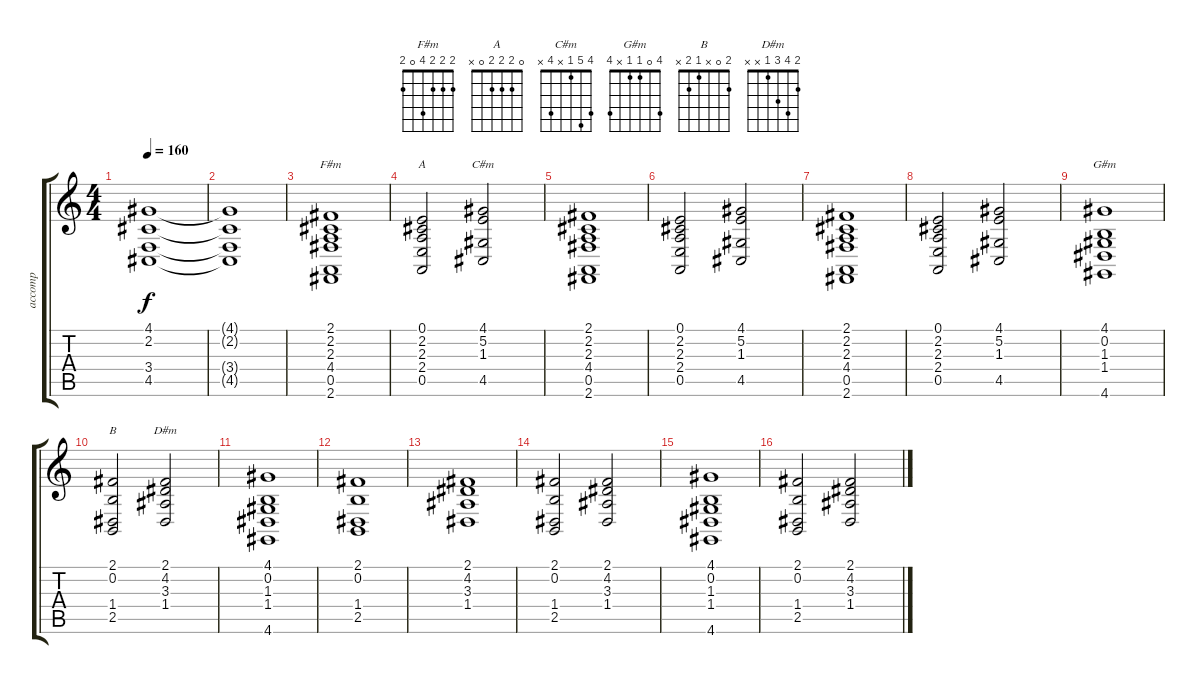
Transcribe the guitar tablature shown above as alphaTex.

\track ("accomp" "accomp") {instrument stringensemble1}
\staff {score tabs}
\tuning (E4 B3 G3 D3 A2 E2) {hide}
\chord ("F#m" 2 2 2 4 0 2)
\chord ("A" 0 2 2 2 0 x)
\chord ("C#m" 4 5 1 x 4 x)
\chord ("G#m" 4 0 1 1 x 4)
\chord ("B" 2 0 x 1 2 x)
\chord ("D#m" 2 4 3 1 x x)
\ts (4 4)
\tempo 160
\clef g2
\ks c
(4.1{t} 2.2{t} 3.4{t} 4.5{t}).1{dy f} |
(4.1{t} 2.2{t} 3.4{t} 4.5{t}).1 |
(2.1 2.2 2.3 4.4 0.5 2.6).1{ch "F#m"} |
(0.1 2.2 2.3 2.4 0.5).2{ch "A"} (4.1 5.2 1.3 4.5).2{ch "C#m"} |
(2.1 2.2 2.3 4.4 0.5 2.6).1 |
(0.1 2.2 2.3 2.4 0.5).2 (4.1 5.2 1.3 4.5).2 |
(2.1 2.2 2.3 4.4 0.5 2.6).1 |
(0.1 2.2 2.3 2.4 0.5).2 (4.1 5.2 1.3 4.5).2 |
(4.1 0.2 1.3 1.4 4.6).1{ch "G#m"} |
(2.1 0.2 1.4 2.5).2{ch "B"} (2.1 4.2 3.3 1.4).2{ch "D#m"} |
(4.1 0.2 1.3 1.4 4.6).1 |
(2.1 0.2 1.4 2.5).1 |
(2.1 4.2 3.3 1.4).1 |
(2.1 0.2 1.4 2.5).2 (2.1 4.2 3.3 1.4).2 |
(4.1 0.2 1.3 1.4 4.6).1 |
(2.1 0.2 1.4 2.5).2 (2.1 4.2 3.3 1.4).2
